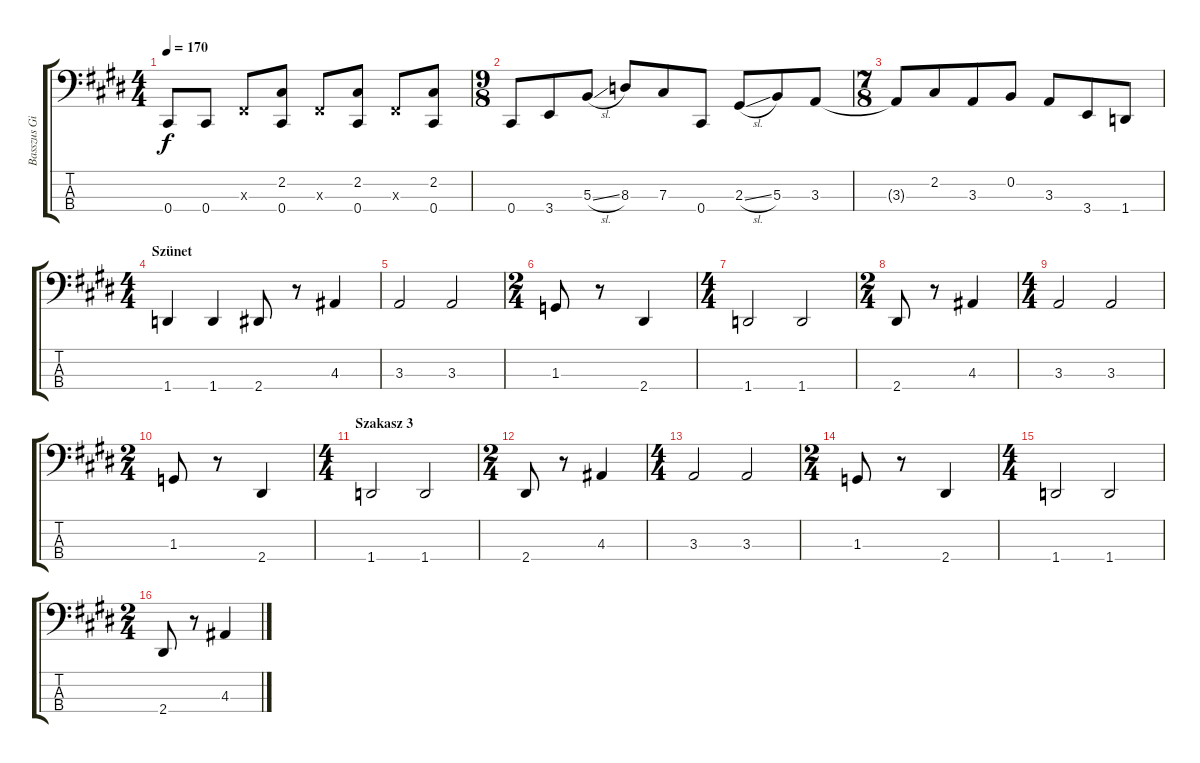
\track ("Basszus Gitár" "Basszus Gi") {instrument electricbassfinger}
\staff {score tabs}
\tuning (E2 B1 Gb1 Db1) {hide}
\ts (4 4)
\tempo 170
\clef f4
\ks c#minor
0.4.8{dy f} 0.4.8 0.3{x}.8 (2.2 0.4).8 0.3{x}.8 (2.2 0.4).8 0.3{x}.8 (2.2 0.4).8 |
\ts (9 8)
0.4.8 3.4.8 5.3{sl}.8 8.3.8 7.3.8 0.4.8 2.3{sl}.8 5.3.8 3.3.8 |
\ts (7 8)
3.3{t}.8 2.2.8 3.3.8 0.2.8 3.3.8 3.4.8 1.4.8 |
\ts (4 4)
\section ("" "Szünet")
1.4.4 1.4.4 2.4.8 r.8 4.3.4 |
3.3.2 3.3.2 |
\ts (2 4)
1.3.8 r.8 2.4.4 |
\ts (4 4)
1.4.2 1.4.2 |
\ts (2 4)
2.4.8 r.8 4.3.4 |
\ts (4 4)
3.3.2 3.3.2 |
\ts (2 4)
1.3.8 r.8 2.4.4 |
\ts (4 4)
\section ("" "Szakasz 3")
1.4.2 1.4.2 |
\ts (2 4)
2.4.8 r.8 4.3.4 |
\ts (4 4)
3.3.2 3.3.2 |
\ts (2 4)
1.3.8 r.8 2.4.4 |
\ts (4 4)
1.4.2 1.4.2 |
\ts (2 4)
2.4.8 r.8 4.3.4
